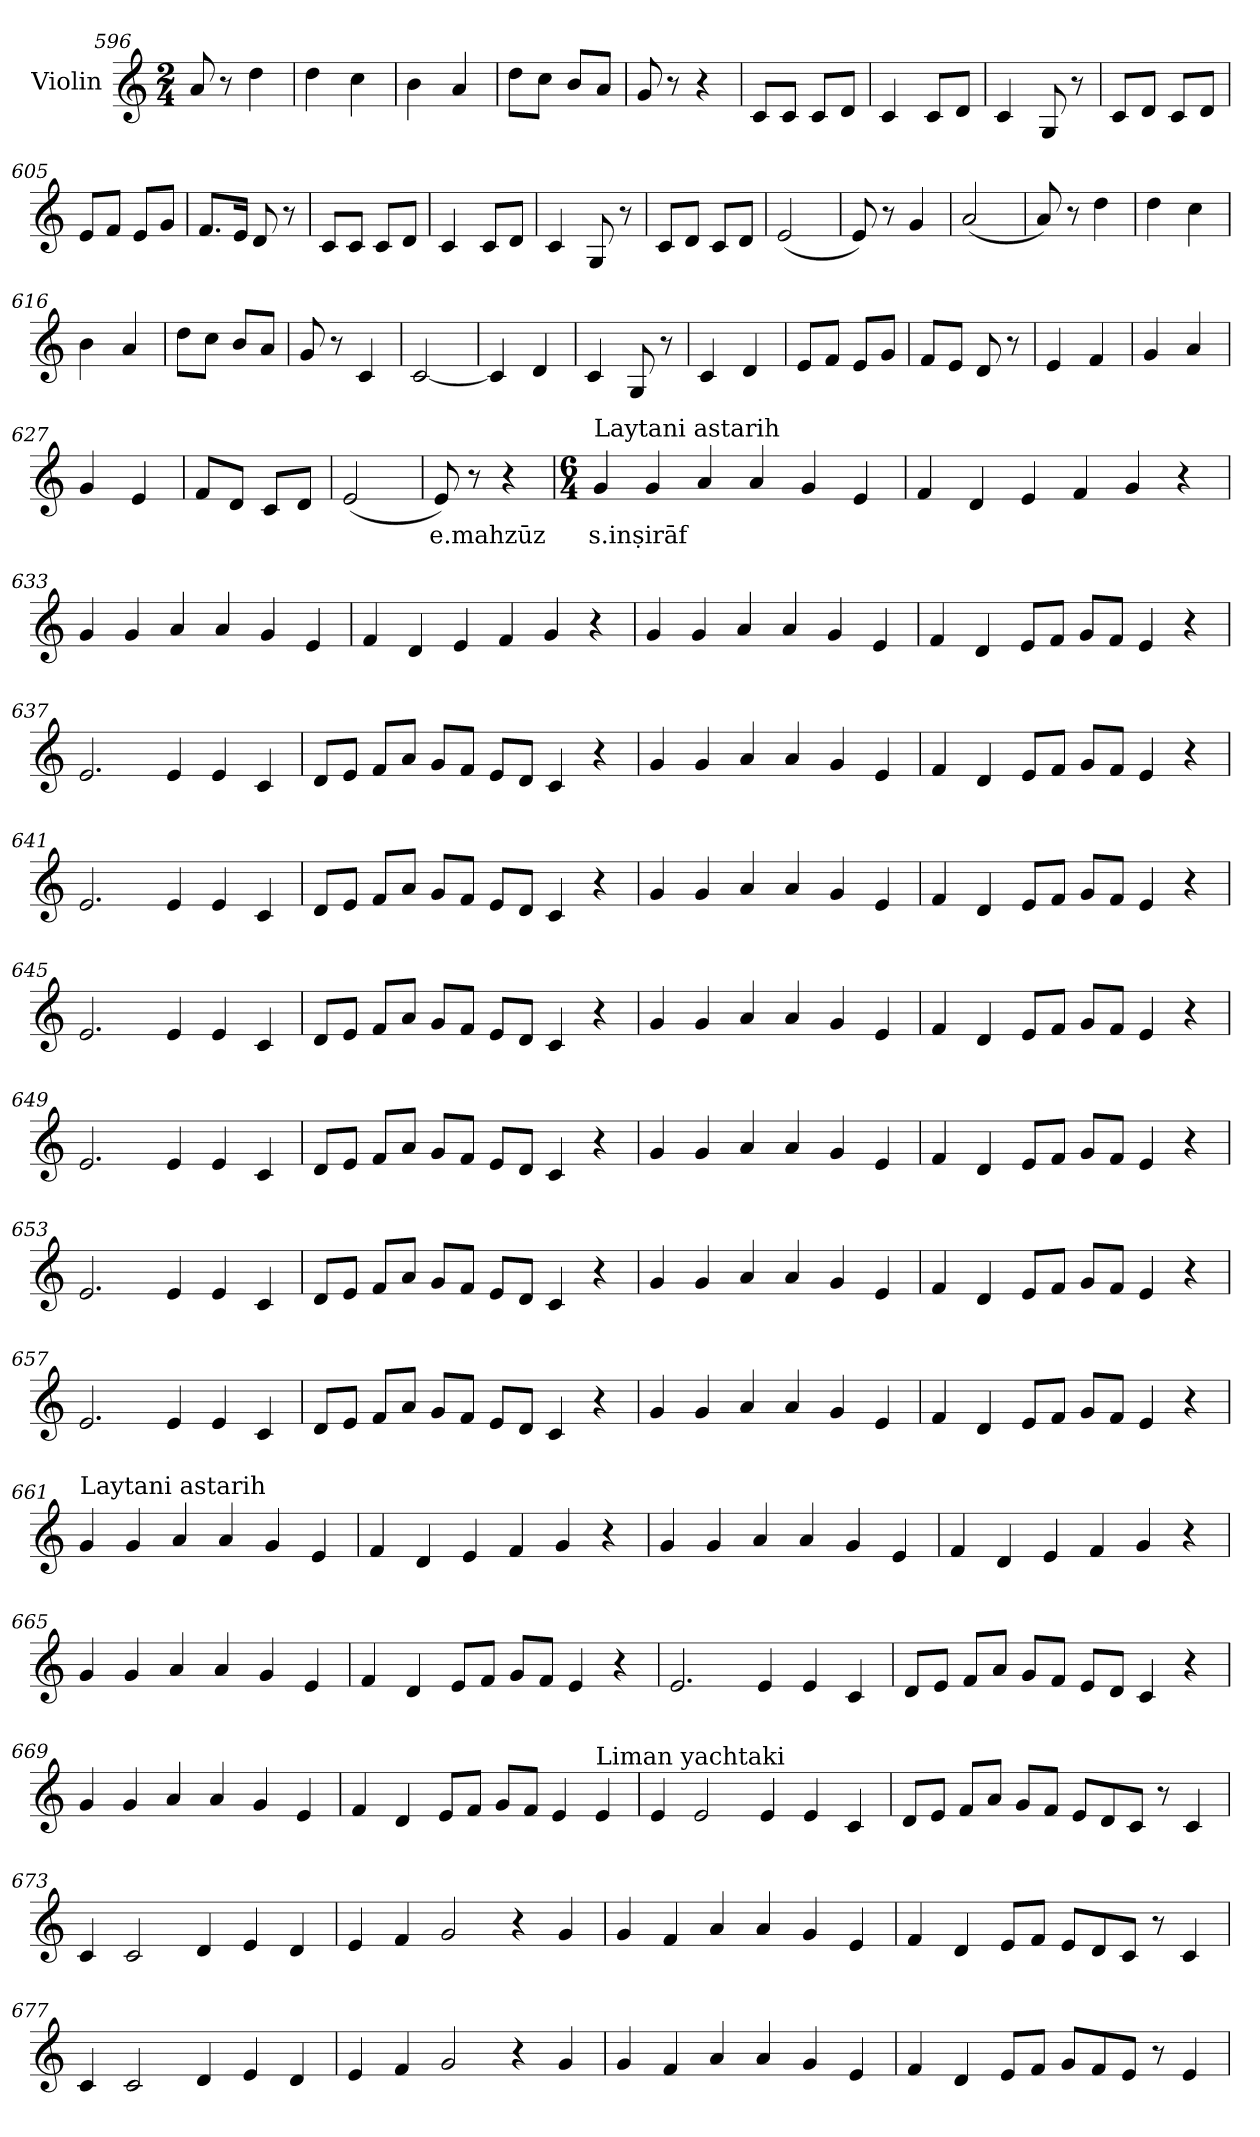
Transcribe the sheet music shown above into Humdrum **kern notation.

**kern	**text
*part1	*part1
*staff1	*staff1
*I"Violin	*
*clefG2	*
*k[]	*
*M2/4	*
=596	=596
8a/	.
8r	.
4dd\	.
=597	=597
4dd\	.
4cc\	.
=598	=598
4b\	.
4a/	.
=599	=599
8dd\L	.
8cc\J	.
8b/L	.
8a/J	.
=600	=600
8g/	.
8r	.
4r	.
=601	=601
8c/L	.
8c/J	.
8c/L	.
8d/J	.
=602	=602
4c/	.
8c/L	.
8d/J	.
!!LO:PB:g=z
=603	=603
4c/	.
8G/	.
8r	.
=604	=604
8c/L	.
8d/J	.
8c/L	.
8d/J	.
=605	=605
8e/L	.
8f/J	.
8e/L	.
8g/J	.
=606	=606
8.f/L	.
16e/Jk	.
8d/	.
8r	.
=607	=607
8c/L	.
8c/J	.
8c/L	.
8d/J	.
=608	=608
4c/	.
8c/L	.
8d/J	.
=609	=609
4c/	.
8G/	.
8r	.
=610	=610
8c/L	.
8d/J	.
8c/L	.
8d/J	.
=611	=611
(<2e/	.
!!LO:LB:g=z
=612	=612
8e/)	.
8r	.
4g/	.
=613	=613
(<2a/	.
=614	=614
8a/)	.
8r	.
4dd\	.
=615	=615
4dd\	.
4cc\	.
=616	=616
4b\	.
4a/	.
=617	=617
8dd\L	.
8cc\J	.
8b/L	.
8a/J	.
=618	=618
8g/	.
8r	.
4c/	.
=619	=619
[2c/	.
=620	=620
4c/]	.
4d/	.
=621	=621
4c/	.
8G/	.
8r	.
!!LO:LB:g=z
=622	=622
4c/	.
4d/	.
=623	=623
8e/L	.
8f/J	.
8e/L	.
8g/J	.
=624	=624
8f/L	.
8e/J	.
8d/	.
8r	.
=625	=625
4e/	.
4f/	.
=626	=626
4g/	.
4a/	.
=627	=627
4g/	.
4e/	.
=628	=628
8f/L	.
8d/J	.
8c/L	.
8d/J	.
=629	=629
(<2e/	.
=630	=630
!	!LO:LY:b
8e/)	e.mahzūz
8r	.
4r	.
!!LO:LB:g=z
=631	=631
*M6/4	*
!LO:TX:a:t=Laytani astarih	!
!	!LO:LY:b
4g/	s.inṣirāf
4g/	.
4a/	.
4a/	.
4g/	.
4e/	.
=632	=632
4f/	.
4d/	.
4e/	.
4f/	.
4g/	.
4r	.
=633	=633
4g/	.
4g/	.
4a/	.
4a/	.
4g/	.
4e/	.
=634	=634
4f/	.
4d/	.
4e/	.
4f/	.
4g/	.
4r	.
!!LO:LB:g=z
=635	=635
4g/	.
4g/	.
4a/	.
4a/	.
4g/	.
4e/	.
=636	=636
4f/	.
4d/	.
8e/L	.
8f/J	.
8g/L	.
8f/J	.
4e/	.
4r	.
=637	=637
2.e/	.
4e/	.
4e/	.
4c/	.
=638	=638
8d/L	.
8e/J	.
8f/L	.
8a/J	.
8g/L	.
8f/J	.
8e/L	.
8d/J	.
4c/	.
4r	.
!!LO:LB:g=z
=639	=639
4g/	.
4g/	.
4a/	.
4a/	.
4g/	.
4e/	.
=640	=640
4f/	.
4d/	.
8e/L	.
8f/J	.
8g/L	.
8f/J	.
4e/	.
4r	.
=641	=641
2.e/	.
4e/	.
4e/	.
4c/	.
=642	=642
8d/L	.
8e/J	.
8f/L	.
8a/J	.
8g/L	.
8f/J	.
8e/L	.
8d/J	.
4c/	.
4r	.
!!LO:LB:g=z
=643	=643
4g/	.
4g/	.
4a/	.
4a/	.
4g/	.
4e/	.
=644	=644
4f/	.
4d/	.
8e/L	.
8f/J	.
8g/L	.
8f/J	.
4e/	.
4r	.
=645	=645
2.e/	.
4e/	.
4e/	.
4c/	.
=646	=646
8d/L	.
8e/J	.
8f/L	.
8a/J	.
8g/L	.
8f/J	.
8e/L	.
8d/J	.
4c/	.
4r	.
!!LO:LB:g=z
=647	=647
4g/	.
4g/	.
4a/	.
4a/	.
4g/	.
4e/	.
=648	=648
4f/	.
4d/	.
8e/L	.
8f/J	.
8g/L	.
8f/J	.
4e/	.
4r	.
=649	=649
2.e/	.
4e/	.
4e/	.
4c/	.
=650	=650
8d/L	.
8e/J	.
8f/L	.
8a/J	.
8g/L	.
8f/J	.
8e/L	.
8d/J	.
4c/	.
4r	.
!!LO:PB:g=z
=651	=651
4g/	.
4g/	.
4a/	.
4a/	.
4g/	.
4e/	.
=652	=652
4f/	.
4d/	.
8e/L	.
8f/J	.
8g/L	.
8f/J	.
4e/	.
4r	.
=653	=653
2.e/	.
4e/	.
4e/	.
4c/	.
=654	=654
8d/L	.
8e/J	.
8f/L	.
8a/J	.
8g/L	.
8f/J	.
8e/L	.
8d/J	.
4c/	.
4r	.
!!LO:LB:g=z
=655	=655
4g/	.
4g/	.
4a/	.
4a/	.
4g/	.
4e/	.
=656	=656
4f/	.
4d/	.
8e/L	.
8f/J	.
8g/L	.
8f/J	.
4e/	.
4r	.
=657	=657
2.e/	.
4e/	.
4e/	.
4c/	.
=658	=658
8d/L	.
8e/J	.
8f/L	.
8a/J	.
8g/L	.
8f/J	.
8e/L	.
8d/J	.
4c/	.
4r	.
!!LO:LB:g=z
=659	=659
4g/	.
4g/	.
4a/	.
4a/	.
4g/	.
4e/	.
=660	=660
4f/	.
4d/	.
8e/L	.
8f/J	.
8g/L	.
8f/J	.
4e/	.
4r	.
=661	=661
!LO:TX:a:t=Laytani astarih	!
4g/	.
4g/	.
4a/	.
4a/	.
4g/	.
4e/	.
=662	=662
4f/	.
4d/	.
4e/	.
4f/	.
4g/	.
4r	.
!!LO:LB:g=z
=663	=663
4g/	.
4g/	.
4a/	.
4a/	.
4g/	.
4e/	.
=664	=664
4f/	.
4d/	.
4e/	.
4f/	.
4g/	.
4r	.
=665	=665
4g/	.
4g/	.
4a/	.
4a/	.
4g/	.
4e/	.
=666	=666
4f/	.
4d/	.
8e/L	.
8f/J	.
8g/L	.
8f/J	.
4e/	.
4r	.
!!LO:LB:g=z
=667	=667
2.e/	.
4e/	.
4e/	.
4c/	.
=668	=668
8d/L	.
8e/J	.
8f/L	.
8a/J	.
8g/L	.
8f/J	.
8e/L	.
8d/J	.
4c/	.
4r	.
=669	=669
4g/	.
4g/	.
4a/	.
4a/	.
4g/	.
4e/	.
=670	=670
4f/	.
4d/	.
8e/L	.
8f/J	.
8g/L	.
8f/J	.
4e/	.
!LO:TX:a:t=Liman yachtaki	!
4e/	.
!!LO:LB:g=z
=671	=671
4e/	.
2e/	.
4e/	.
4e/	.
4c/	.
=672	=672
8d/L	.
8e/J	.
8f/L	.
8a/J	.
8g/L	.
8f/J	.
8e/L	.
8d/	.
8c/J	.
8r	.
4c/	.
!!LO:LB:g=z
=673	=673
4c/	.
2c/	.
4d/	.
4e/	.
4d/	.
=674	=674
4e/	.
4f/	.
2g/	.
4r	.
4g/	.
=675	=675
4g/	.
4f/	.
4a/	.
4a/	.
4g/	.
4e/	.
!!LO:LB:g=z
=676	=676
4f/	.
4d/	.
8e/L	.
8f/J	.
8e/L	.
8d/	.
8c/J	.
8r	.
4c/	.
=677	=677
4c/	.
2c/	.
4d/	.
4e/	.
4d/	.
!!LO:PB:g=z
=678	=678
4e/	.
4f/	.
2g/	.
4r	.
4g/	.
=679	=679
4g/	.
4f/	.
4a/	.
4a/	.
4g/	.
4e/	.
=680	=680
4f/	.
4d/	.
8e/L	.
8f/J	.
8g/L	.
8f/	.
8e/J	.
8r	.
4e/	.
=	=
*-	*-
